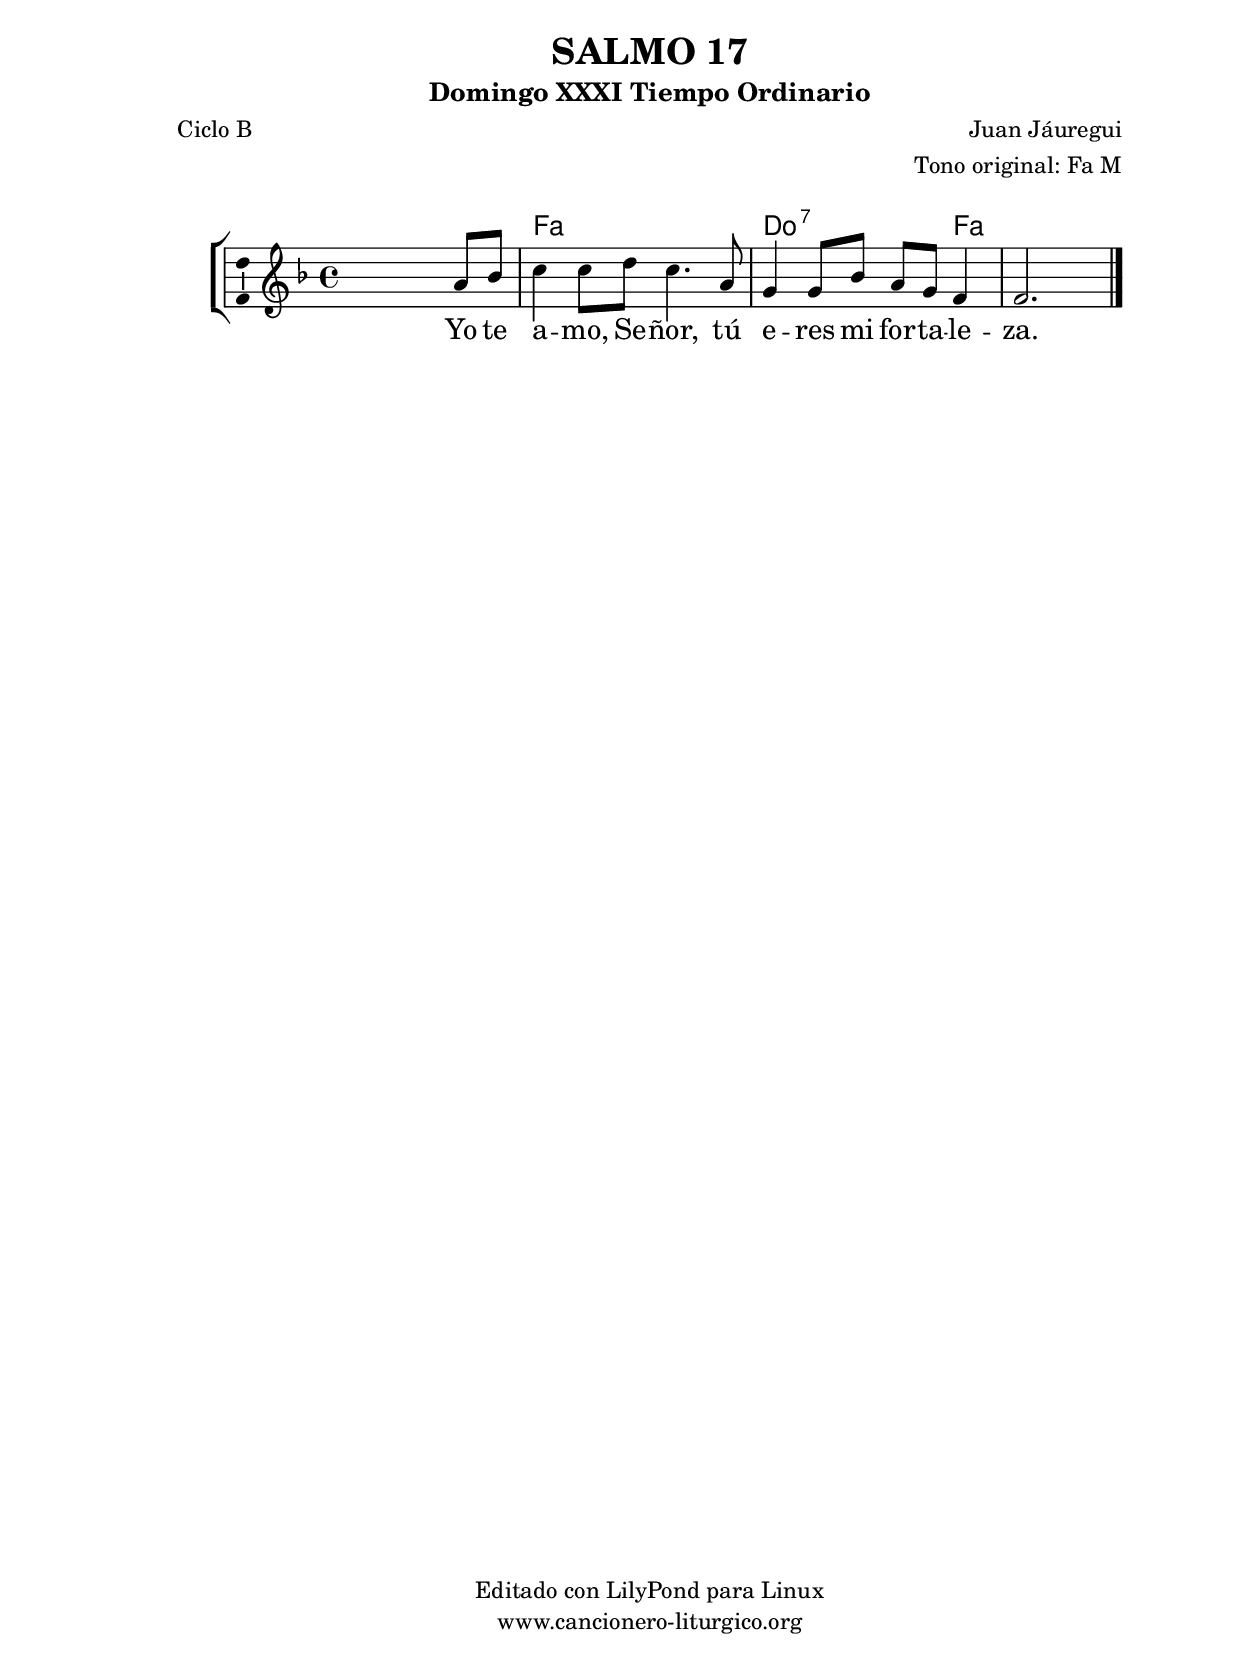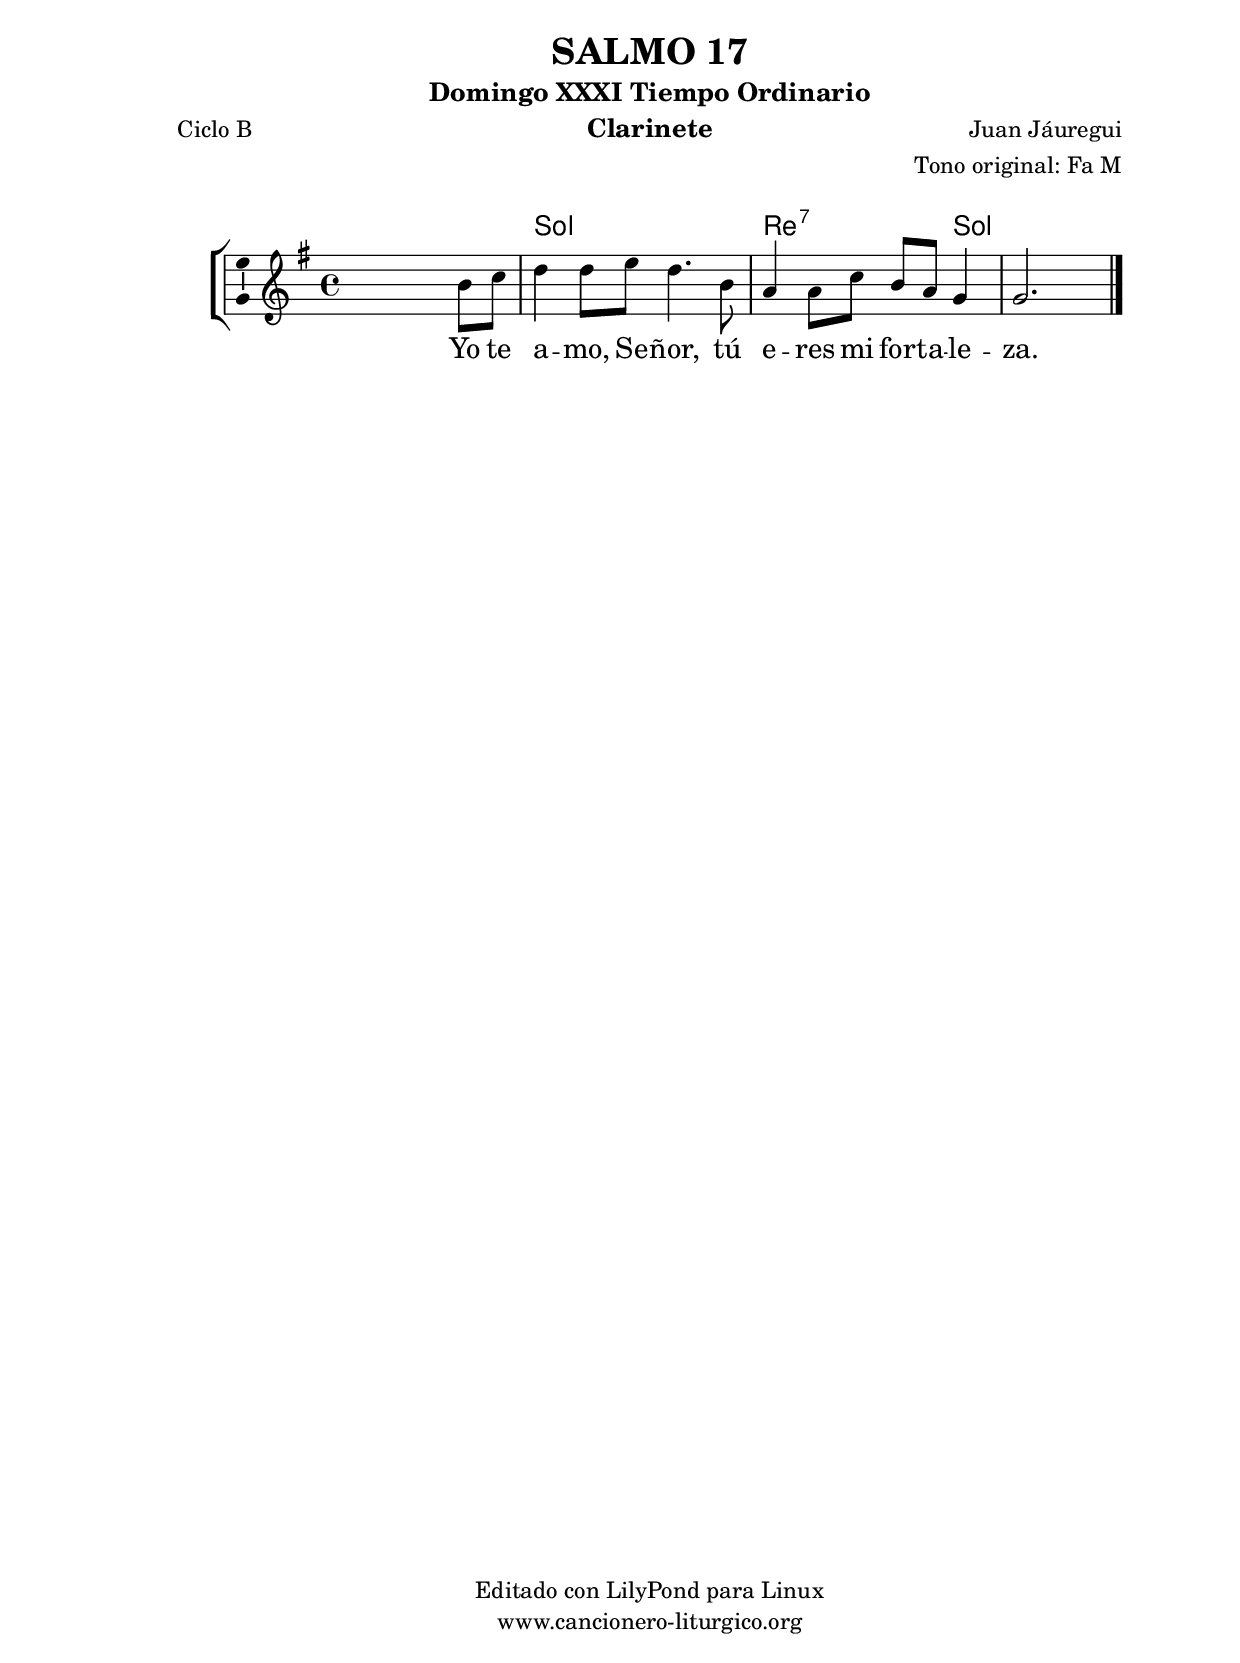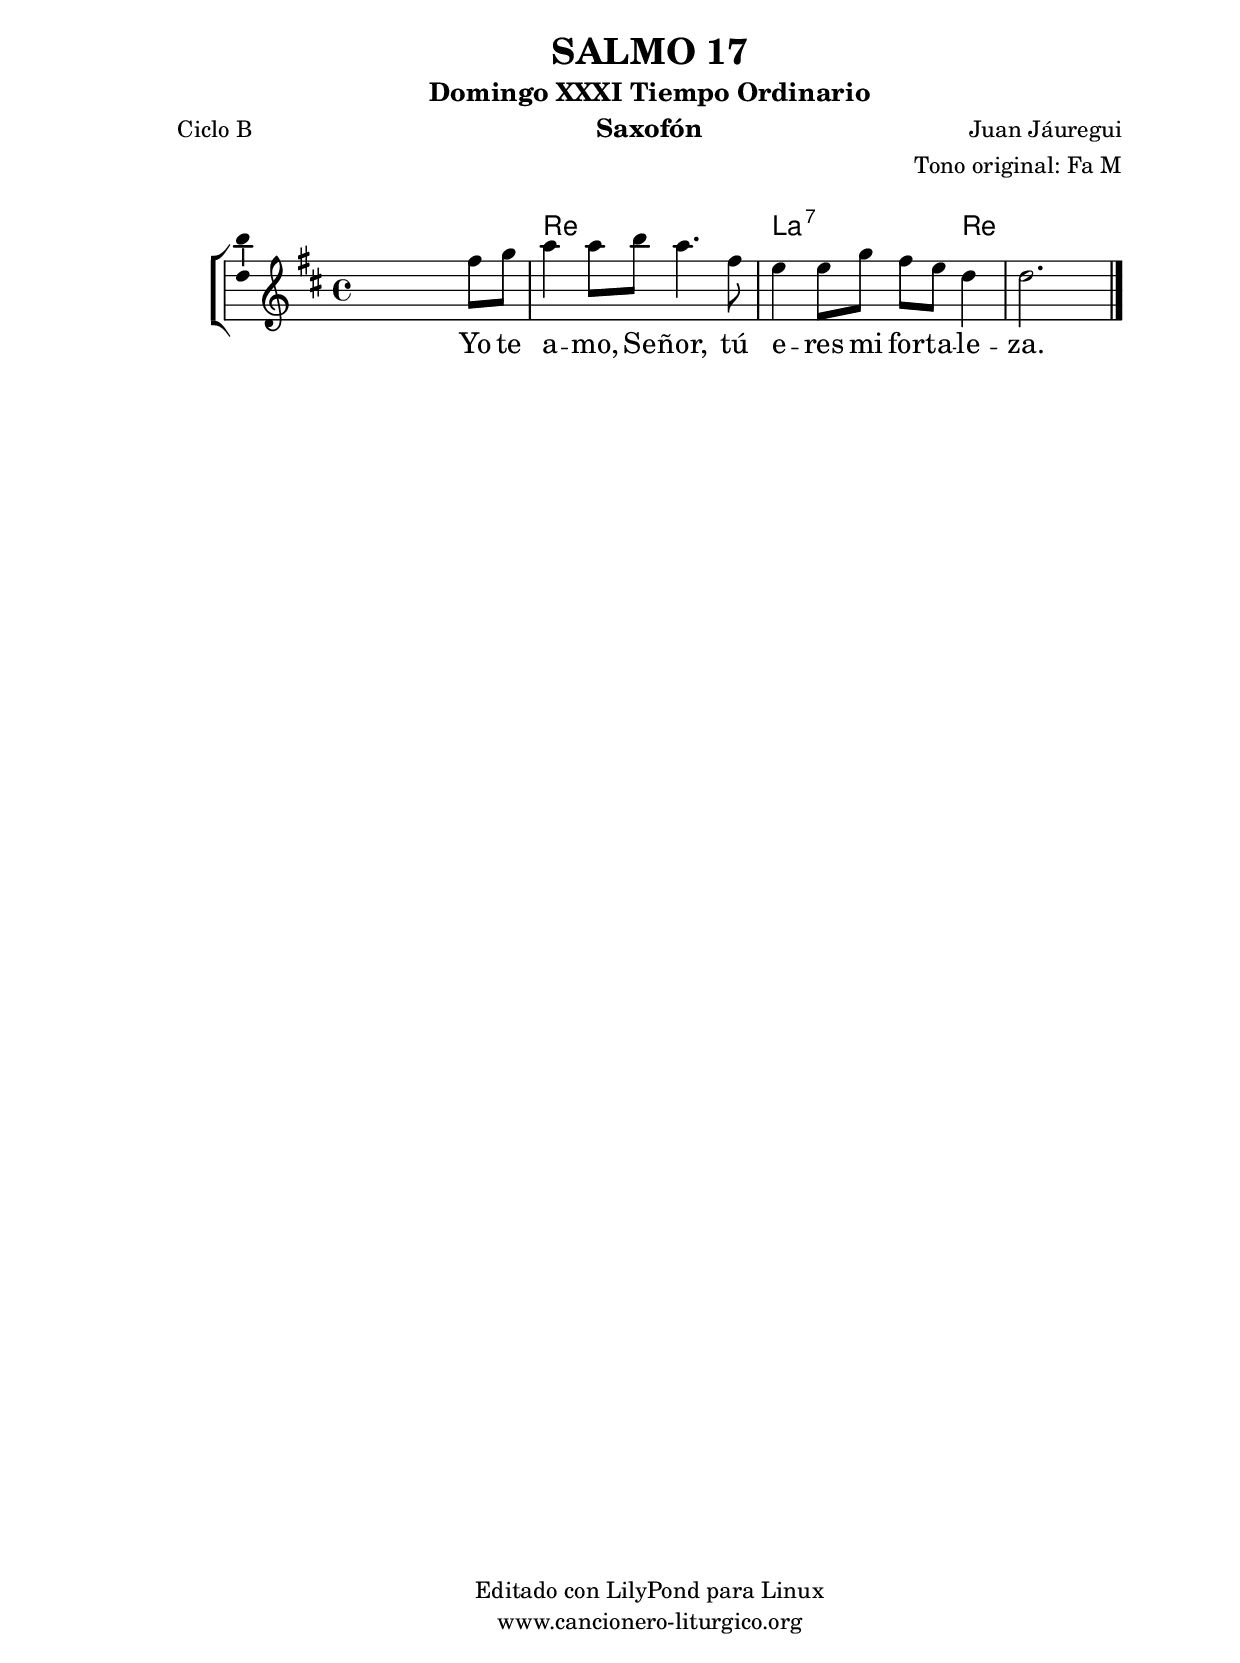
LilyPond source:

%
%para convertir .midi en .wav:
%timidity filename.midi -Ow -o finename.wav
%
%
%Para convertir de .wav a .mp3:
%lame -h -m j filename.wav
%
%
%para escuchar el midi:
%timidity nombrefichero.midi
%


%versión de lilypond para la que se ha escrito esta partitura:
\version "2.16.0"

	%Tamaño papel
	#(set-default-paper-size "a4")
	%Tamaño partitura
	#(set-global-staff-size 20)
	%No responde al pulsar sobre una nota
	#(ly:set-option 'point-and-click #f)

%parámetros del encabezamiento:
\header {
	title = "SALMO 17"
	subtitle = "Domingo XXXI Tiempo Ordinario"
	composer = "Juan Jáuregui"
	poet = "Ciclo B"
	meter = ""
	arranger = "Tono original: Fa M"
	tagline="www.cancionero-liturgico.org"
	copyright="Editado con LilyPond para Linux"
	}

%parámetros asociados al papel:
\paper  {
	oddHeaderMarkup = \markup {\fill-line { \on-the-fly #not-first-page \fromproperty #'header:title \on-the-fly #not-first-page \fromproperty #'header:composer }}
	evenHeaderMarkup = \markup {\fill-line { \fromproperty #'header:composer \fromproperty #'header:title }}
	#(set-paper-size "a4")
	print-page-number = ##f
	first-page-number = 1
	print-first-page-number = ##f
%	head-separation = 3.0 \cm
	top-margin = 2.0 \cm
	bottom-margin = 0.5\cm
%%%	bottom-margin = -1.0\cm
	left-margin = 3.0 \cm
	line-width = 16.0 \cm 
	indent = 8\mm
	interscoreline = 2.\mm
	between-system-space = 15\mm
%	para que las partituras no llenen la hoja:
	ragged-bottom = ##t
%	idem para la última hoja:
	ragged-last-bottom = ##f
%	para que las partituras llenen el ancho del papel:
	ragged-last = ##f
	after-title-space = 2.5 \cm
%page-count=1
%system-count=8

	%Flexible Vertical Spacing
%	markup-markup-spacing =
%	#'((basic-distance . 15) (minimum-distance . 15) (padding . 3))
	markup-system-spacing =
	#'((basic-distance . 15) (minimum-distance . 15) (padding . 3))
	system-system-spacing =
	#'((basic-distance . 15) (minimum-distance . 15) (padding . 3))
	score-system-spacing =
	#'((basic-distance . 15) (minimum-distance . 15) (padding . 5))
%	top-system-spacing = % header
%	#'((basic-distance . 8) (minimum-distance . 0) (padding . 3))
%	top-markup-spacing =
%	#'((basic-distance . 20) (minimum-distance . 20) (padding . 3))
	last-bottom-spacing = % footer
	#'((basic-distance . 5) (minimum-distance . 5) (padding . 3))
%	score-markup-spacing =
%	#'((basic-distance . 16) (minimum-distance . 13) (padding . 3))

	}


%parámetros que afectan a toda la partitura:
global =  {
	%clave de sol (G):
	\clef G
	%armadura:
%	\transpose ees f
	\key f \major
	\tempo 4=70
	\set Score.tempoHideNote = ##t
	}


acordes = {
	\italianChords
	\chordmode {
%	\transpose ees f
{

s1
f1 c2.:7 f4

	}
	}
}

melodia = 
%	\transpose ees f
{
	\relative c''{

\time 4/4
s2 s4 a8 bes8
c4 c8 d c4. a8
g4 g8 bes a g f4
f2. s4

	\bar "|."
	}
	}


texto = \lyricmode {
Yo te a -- mo, Se -- ñor, tú e -- res mi for -- ta -- le -- za.
	}


acordesStaff = \context ChordNames = acordesStaff <<
	\set chordChanges = ##t
	\acordes
	>>


vozStaff = \context Voice = vozStaff
\with {\consists "Ambitus_engraver"}
<<
%	\set Staff.instrumentName = ""
%	\set Staff.shortInstrumentName = ""
%	\set Staff.midiInstrument = #"clarinet"
%	\set Staff.midiInstrument = #"cello"
%	\set Staff.midiInstrument = #"flute"
	\set Staff.midiInstrument = #"electric guitar (jazz)"
%	\set Staff.midiInstrument = #"english horn"
%	\set Staff.midiInstrument = #"violin"
%	\set Staff.midiInstrument = #"glockenspiel"
	\set Staff.midiMinimumVolume = #0.7
	\set Staff.midiMaximumVolume = #0.9
	\global
	\melodia
	>>


textoStaff = \context Lyrics = textoStaff <<
	\lyricsto vozStaff \texto
	>>

\book {
	\score {
		\context ChoirStaff {
			\override StaffGroup.SystemStartBracket #'collapse-height = #1
			\override Score.SystemStartBar #'collapse-height = #1
			<<
			\acordesStaff
			\vozStaff
			\textoStaff
			>>
			}
		\layout {
	    		\context {
				\Lyrics
				\override LyricText #'font-size = #2
				}
	   		 \context {
				\Score
				%fontSize = #3
				\override StaffSymbol #'staff-space = #(magstep +3)
				%\override Beam #'thickness = #0.55
				%\override SpacingSpanner #'spacing-increment = #1.0
				%\override Slur #'height-limit = #1.5
				}
			}
		}
	\score {
		\unfoldRepeats
		\context ChoirStaff {
			<<
			\acordesStaff
			\vozStaff
			>>
			}
		\midi {
	  		\context {
	  			\Score
				tempoWholesPerMinute = #(ly:make-moment 70 4)
				}
			}
		}
	}

%Partitura para clarinete
#(define output-suffix "C")
\book {
	\header{
		instrument = "Clarinete"
		}
	\score {
		\context ChoirStaff {
			\override StaffGroup.SystemStartBracket #'collapse-height = #1
			\override Score.SystemStartBar #'collapse-height = #1
\transpose c d
			<<
			\acordesStaff
			\vozStaff
			\textoStaff
			>>
			}
		\layout {
	    		\context {
				\Lyrics
				\override LyricText #'font-size = #2
				}
	   		 \context {
				\Score
				%fontSize = #3
				\override StaffSymbol #'staff-space = #(magstep +3)
				%\override Beam #'thickness = #0.55
				%\override SpacingSpanner #'spacing-increment = #1.0
				%\override Slur #'height-limit = #1.5
				}
			}
		}
	}

%Partitura para saxofón
#(define output-suffix "S")
\book {
	\header{
		instrument = "Saxofón"
		}
	\score {
		\context ChoirStaff {
			\override StaffGroup.SystemStartBracket #'collapse-height = #1
			\override Score.SystemStartBar #'collapse-height = #1
\transpose c a
			<<
			\acordesStaff
			\vozStaff
			\textoStaff
			>>
			}
		\layout {
	    		\context {
				\Lyrics
				\override LyricText #'font-size = #2
				}
	   		 \context {
				\Score
				%fontSize = #3
				\override StaffSymbol #'staff-space = #(magstep +3)
				%\override Beam #'thickness = #0.55
				%\override SpacingSpanner #'spacing-increment = #1.0
				%\override Slur #'height-limit = #1.5
				}
			}
		}
	}

